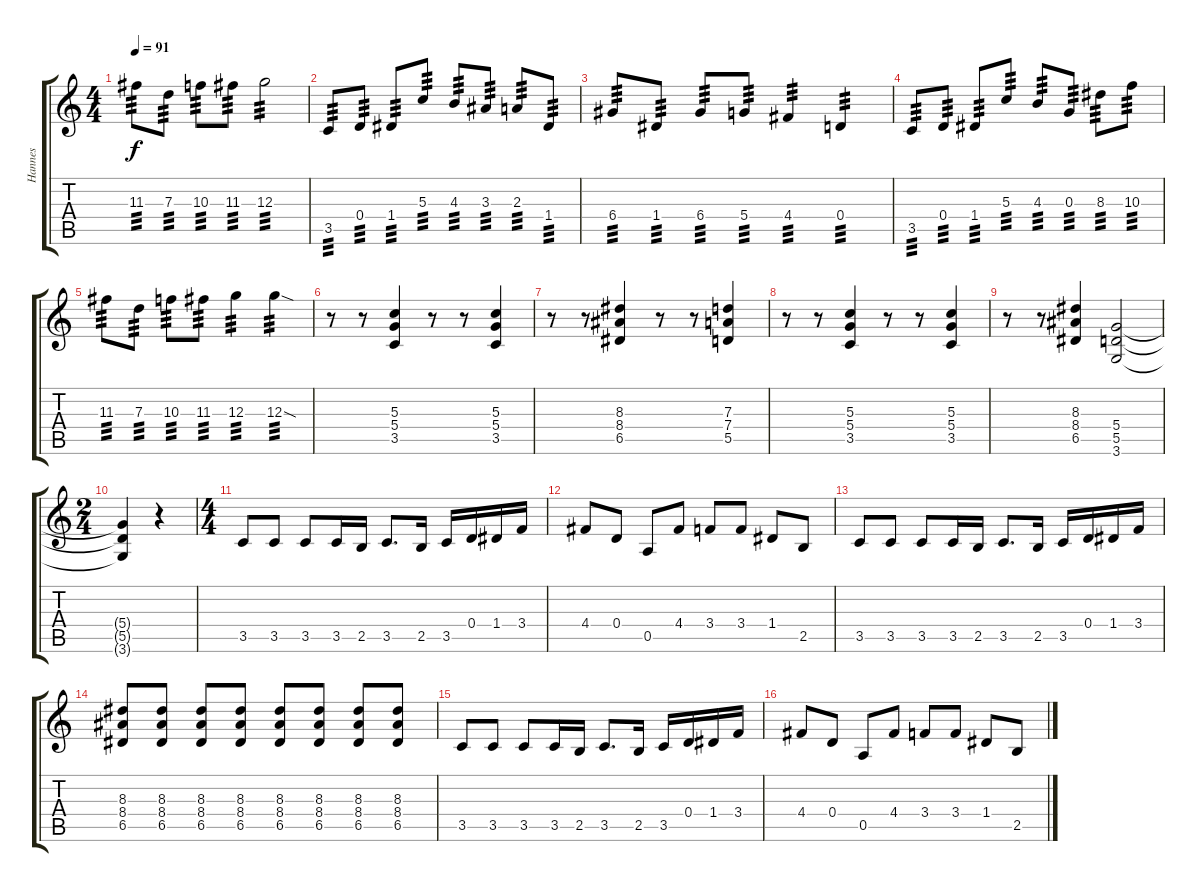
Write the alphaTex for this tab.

\track ("Hannes" "Hannes") {instrument distortionguitar}
\staff {score tabs}
\tuning (E4 B3 G3 D3 A2 E2) {hide}
\ts (4 4)
\tempo 91
\clef g2
\ks c
11.3.8{tp 3 dy f} 7.3.8{tp 3} 10.3.8{tp 3} 11.3.8{tp 3} 12.3.2{tp 3} |
3.5.8{tp 3} 0.4.8{tp 3} 1.4.8{tp 3} 5.3.8{tp 3} 4.3.8{tp 3} 3.3.8{tp 3} 2.3.8{tp 3} 1.4.8{tp 3} |
6.4.8{tp 3} 1.4.8{tp 3} 6.4.8{tp 3} 5.4.8{tp 3} 4.4.4{tp 3} 0.4.4{tp 3} |
3.5.8{tp 3} 0.4.8{tp 3} 1.4.8{tp 3} 5.3.8{tp 3} 4.3.8{tp 3} 0.3.8{tp 3} 8.3.8{tp 3} 10.3.8{tp 3} |
11.3.8{tp 3} 7.3.8{tp 3} 10.3.8{tp 3} 11.3.8{tp 3} 12.3.4{tp 3} 12.3{sod}.4{tp 3} |
r.8 r.8 (5.3 5.4 3.5).4 r.8 r.8 (5.3 5.4 3.5).4 |
r.8 r.8 (8.3 8.4 6.5).4 r.8 r.8 (7.3 7.4 5.5).4 |
r.8 r.8 (5.3 5.4 3.5).4 r.8 r.8 (5.3 5.4 3.5).4 |
r.8 r.8 (8.3 8.4 6.5).4 (5.4 5.5 3.6).2 |
\ts (2 4)
(5.4{t} 5.5{t} 3.6{t}).4 r.4 |
\ts (4 4)
3.5.8 3.5.8 3.5.8 3.5.16 2.5.16 3.5.8{d} 2.5.16 3.5.16 0.4.16 1.4.16 3.4.16 |
4.4.8 0.4.8 0.5.8 4.4.8 3.4.8 3.4.8 1.4.8 2.5.8 |
3.5.8 3.5.8 3.5.8 3.5.16 2.5.16 3.5.8{d} 2.5.16 3.5.16 0.4.16 1.4.16 3.4.16 |
(8.3 8.4 6.5).8 (8.3 8.4 6.5).8 (8.3 8.4 6.5).8 (8.3 8.4 6.5).8 (8.3 8.4 6.5).8 (8.3 8.4 6.5).8 (8.3 8.4 6.5).8 (8.3 8.4 6.5).8 |
3.5.8 3.5.8 3.5.8 3.5.16 2.5.16 3.5.8{d} 2.5.16 3.5.16 0.4.16 1.4.16 3.4.16 |
4.4.8 0.4.8 0.5.8 4.4.8 3.4.8 3.4.8 1.4.8 2.5.8
